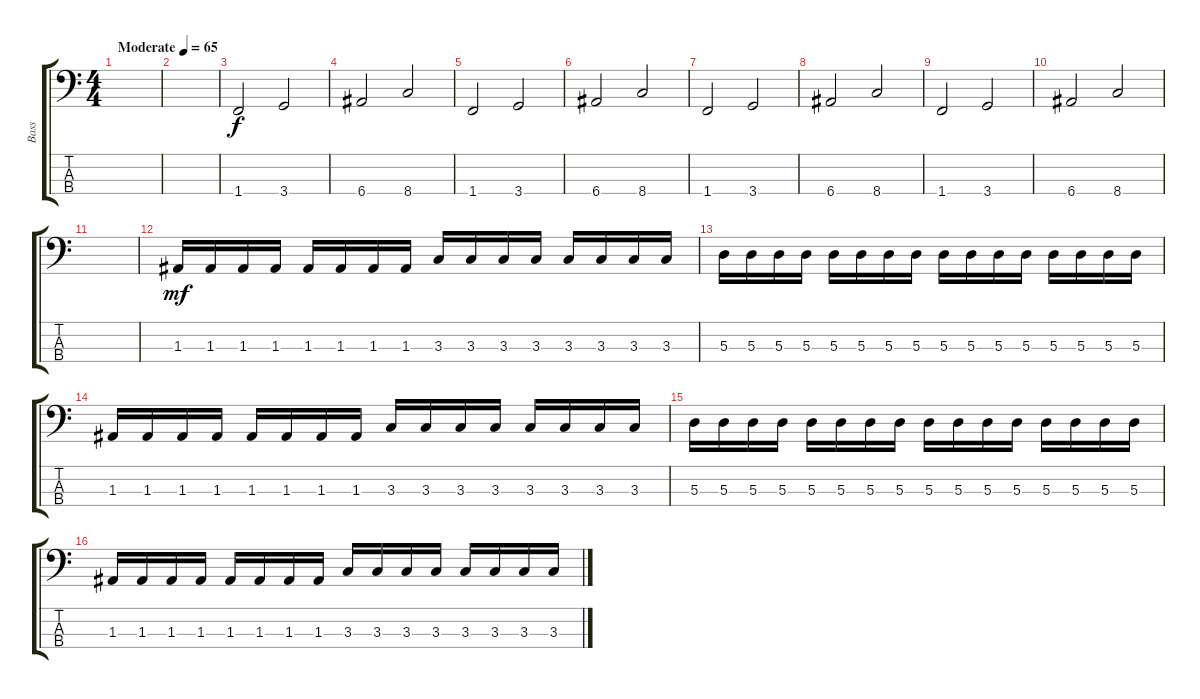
\track ("Bass" "Bass") {instrument electricbassfinger}
\staff {score tabs}
\tuning (G2 D2 A1 E1) {hide}
\ts (4 4)
\tempo (65 "Moderate")
\clef f4
\ks c
|
|
1.4.2 3.4.2 |
6.4.2 8.4.2 |
1.4.2 3.4.2 |
6.4.2 8.4.2 |
1.4.2 3.4.2 |
6.4.2 8.4.2 |
1.4.2 3.4.2 |
6.4.2 8.4.2 |
|
1.3.16{dy mf} 1.3.16 1.3.16 1.3.16 1.3.16 1.3.16 1.3.16 1.3.16 3.3.16 3.3.16 3.3.16 3.3.16 3.3.16 3.3.16 3.3.16 3.3.16 |
5.3.16 5.3.16 5.3.16 5.3.16 5.3.16 5.3.16 5.3.16 5.3.16 5.3.16 5.3.16 5.3.16 5.3.16 5.3.16 5.3.16 5.3.16 5.3.16 |
1.3.16 1.3.16 1.3.16 1.3.16 1.3.16 1.3.16 1.3.16 1.3.16 3.3.16 3.3.16 3.3.16 3.3.16 3.3.16 3.3.16 3.3.16 3.3.16 |
5.3.16 5.3.16 5.3.16 5.3.16 5.3.16 5.3.16 5.3.16 5.3.16 5.3.16 5.3.16 5.3.16 5.3.16 5.3.16 5.3.16 5.3.16 5.3.16 |
1.3.16 1.3.16 1.3.16 1.3.16 1.3.16 1.3.16 1.3.16 1.3.16 3.3.16 3.3.16 3.3.16 3.3.16 3.3.16 3.3.16 3.3.16 3.3.16
